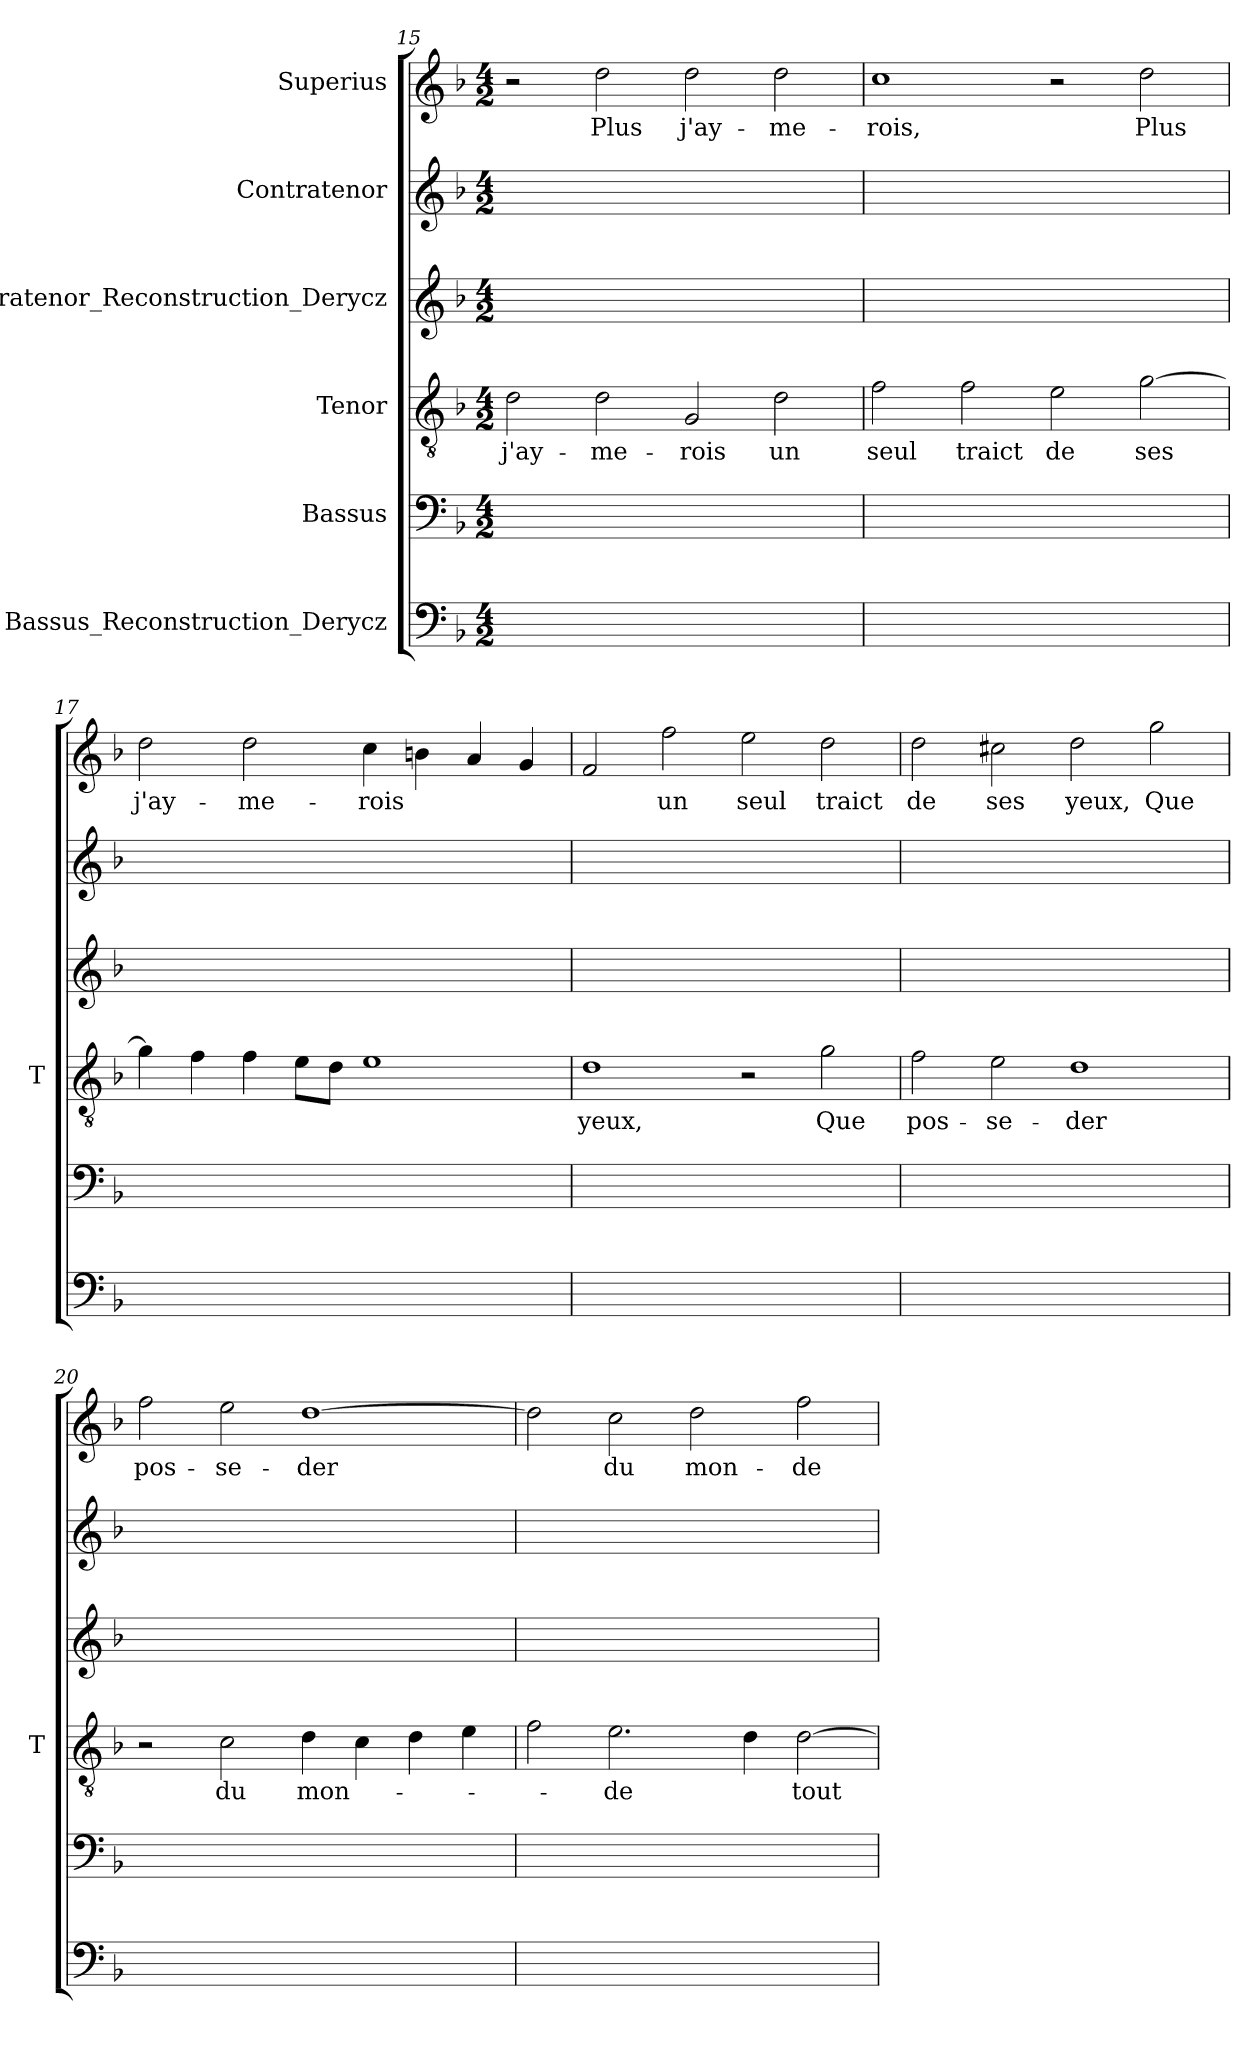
**kern	**kern	**kern	**text	**kern	**kern	**kern	**text
*part6	*part5	*part4	*part4	*part3	*part2	*part1	*part1
*staff6	*staff5	*staff4	*staff4	*staff3	*staff2	*staff1	*staff1
*I"Bassus_Reconstruction_Derycz	*I"Bassus	*I"Tenor	*	*I"Contratenor_Reconstruction_Derycz	*I"Contratenor	*I"Superius	*
*	*	*I'T	*	*	*	*	*
*clefF4	*clefF4	*clefGv2	*	*clefG2	*clefG2	*clefG2	*
*k[b-]	*k[b-]	*k[b-]	*	*k[b-]	*k[b-]	*k[b-]	*
*M4/2	*M4/2	*M4/2	*	*M4/2	*M4/2	*M4/2	*
=15	=15	=15	=15	=15	=15	=15	=15
0ryy	0ryy	2d	j'ay-	0ryy	0ryy	2r	.
.	.	2d	me-	.	.	2dd	-Plus
.	.	2G	-rois	.	.	2dd	j'ay-
.	.	2d	-un	.	.	2dd	me-
=16	=16	=16	=16	=16	=16	=16	=16
0ryy	0ryy	2f	-seul	0ryy	0ryy	1cc	-rois,
.	.	2f	-traict	.	.	.	.
.	.	2e	-de	.	.	2r	.
.	.	[2g	-ses	.	.	2dd	-Plus
=17	=17	=17	=17	=17	=17	=17	=17
0ryy	0ryy	4g]	.	0ryy	0ryy	2dd	j'ay-
.	.	4f	.	.	.	.	.
.	.	4f	.	.	.	2dd	me-
.	.	8eL	.	.	.	.	.
.	.	8dJ	.	.	.	.	.
.	.	1e	.	.	.	4cc	-rois
.	.	.	.	.	.	4b	.
.	.	.	.	.	.	4a	.
.	.	.	.	.	.	4g	.
=18	=18	=18	=18	=18	=18	=18	=18
0ryy	0ryy	1d	-yeux,	0ryy	0ryy	2f	.
.	.	.	.	.	.	2ff	-un
.	.	2r	.	.	.	2ee	-seul
.	.	2g	-Que	.	.	2dd	-traict
=19	=19	=19	=19	=19	=19	=19	=19
0ryy	0ryy	2f	pos-	0ryy	0ryy	2dd	-de
.	.	2e	se-	.	.	2cc#X	-ses
.	.	1d	-der	.	.	2dd	-yeux,
.	.	.	.	.	.	2gg	-Que
=20	=20	=20	=20	=20	=20	=20	=20
0ryy	0ryy	2r	.	0ryy	0ryy	2ff	pos-
.	.	2c	-du	.	.	2ee	se-
.	.	4d	mon-	.	.	[1dd	-der
.	.	4c	.	.	.	.	.
.	.	4d	.	.	.	.	.
.	.	4e	.	.	.	.	.
=21	=21	=21	=21	=21	=21	=21	=21
0ryy	0ryy	2f	.	0ryy	0ryy	2dd]	.
.	.	2.e	-de	.	.	2cc	-du
.	.	.	.	.	.	2dd	mon-
.	.	4d	.	.	.	.	.
.	.	[2d	-tout	.	.	2ff	-de
=	=	=	=	=	=	=	=
*-	*-	*-	*-	*-	*-	*-	*-
